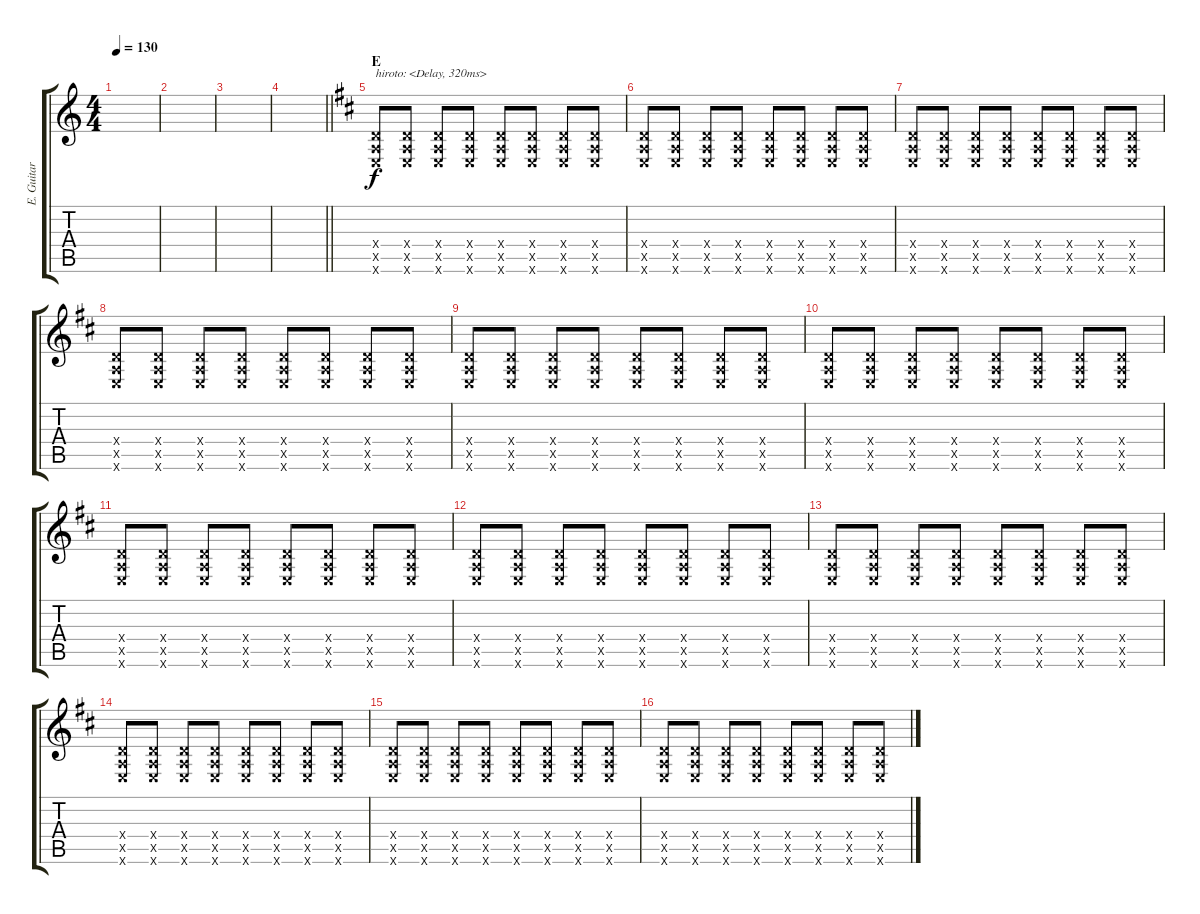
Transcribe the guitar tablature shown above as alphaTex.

\track ("E. Guitar III" "E. Guitar ") {instrument electricguitarclean}
\staff {score tabs}
\tuning (E4 B3 G3 D3 A2 E2) {hide}
\ts (4 4)
\tempo 130
\clef g2
\ks c
|
|
|
\barLineRight lightlight
|
\section ("" "E")
\ks d
(0.4{x} 0.5{x} 0.6{x}).8{txt "hiroto: <Delay, 320ms>" volume 8} (0.4{x} 0.5{x} 0.6{x}).8 (0.4{x} 0.5{x} 0.6{x}).8 (0.4{x} 0.5{x} 0.6{x}).8 (0.4{x} 0.5{x} 0.6{x}).8 (0.4{x} 0.5{x} 0.6{x}).8 (0.4{x} 0.5{x} 0.6{x}).8 (0.4{x} 0.5{x} 0.6{x}).8 |
(0.4{x} 0.5{x} 0.6{x}).8 (0.4{x} 0.5{x} 0.6{x}).8 (0.4{x} 0.5{x} 0.6{x}).8 (0.4{x} 0.5{x} 0.6{x}).8 (0.4{x} 0.5{x} 0.6{x}).8 (0.4{x} 0.5{x} 0.6{x}).8 (0.4{x} 0.5{x} 0.6{x}).8 (0.4{x} 0.5{x} 0.6{x}).8 |
(0.4{x} 0.5{x} 0.6{x}).8 (0.4{x} 0.5{x} 0.6{x}).8 (0.4{x} 0.5{x} 0.6{x}).8 (0.4{x} 0.5{x} 0.6{x}).8 (0.4{x} 0.5{x} 0.6{x}).8 (0.4{x} 0.5{x} 0.6{x}).8 (0.4{x} 0.5{x} 0.6{x}).8 (0.4{x} 0.5{x} 0.6{x}).8 |
(0.4{x} 0.5{x} 0.6{x}).8 (0.4{x} 0.5{x} 0.6{x}).8 (0.4{x} 0.5{x} 0.6{x}).8 (0.4{x} 0.5{x} 0.6{x}).8 (0.4{x} 0.5{x} 0.6{x}).8 (0.4{x} 0.5{x} 0.6{x}).8 (0.4{x} 0.5{x} 0.6{x}).8 (0.4{x} 0.5{x} 0.6{x}).8 |
(0.4{x} 0.5{x} 0.6{x}).8 (0.4{x} 0.5{x} 0.6{x}).8 (0.4{x} 0.5{x} 0.6{x}).8 (0.4{x} 0.5{x} 0.6{x}).8 (0.4{x} 0.5{x} 0.6{x}).8 (0.4{x} 0.5{x} 0.6{x}).8 (0.4{x} 0.5{x} 0.6{x}).8 (0.4{x} 0.5{x} 0.6{x}).8 |
(0.4{x} 0.5{x} 0.6{x}).8 (0.4{x} 0.5{x} 0.6{x}).8 (0.4{x} 0.5{x} 0.6{x}).8 (0.4{x} 0.5{x} 0.6{x}).8 (0.4{x} 0.5{x} 0.6{x}).8 (0.4{x} 0.5{x} 0.6{x}).8 (0.4{x} 0.5{x} 0.6{x}).8 (0.4{x} 0.5{x} 0.6{x}).8 |
(0.4{x} 0.5{x} 0.6{x}).8 (0.4{x} 0.5{x} 0.6{x}).8 (0.4{x} 0.5{x} 0.6{x}).8 (0.4{x} 0.5{x} 0.6{x}).8 (0.4{x} 0.5{x} 0.6{x}).8 (0.4{x} 0.5{x} 0.6{x}).8 (0.4{x} 0.5{x} 0.6{x}).8 (0.4{x} 0.5{x} 0.6{x}).8 |
(0.4{x} 0.5{x} 0.6{x}).8 (0.4{x} 0.5{x} 0.6{x}).8 (0.4{x} 0.5{x} 0.6{x}).8 (0.4{x} 0.5{x} 0.6{x}).8 (0.4{x} 0.5{x} 0.6{x}).8 (0.4{x} 0.5{x} 0.6{x}).8 (0.4{x} 0.5{x} 0.6{x}).8 (0.4{x} 0.5{x} 0.6{x}).8 |
(0.4{x} 0.5{x} 0.6{x}).8 (0.4{x} 0.5{x} 0.6{x}).8 (0.4{x} 0.5{x} 0.6{x}).8 (0.4{x} 0.5{x} 0.6{x}).8 (0.4{x} 0.5{x} 0.6{x}).8 (0.4{x} 0.5{x} 0.6{x}).8 (0.4{x} 0.5{x} 0.6{x}).8 (0.4{x} 0.5{x} 0.6{x}).8 |
(0.4{x} 0.5{x} 0.6{x}).8 (0.4{x} 0.5{x} 0.6{x}).8 (0.4{x} 0.5{x} 0.6{x}).8 (0.4{x} 0.5{x} 0.6{x}).8 (0.4{x} 0.5{x} 0.6{x}).8 (0.4{x} 0.5{x} 0.6{x}).8 (0.4{x} 0.5{x} 0.6{x}).8 (0.4{x} 0.5{x} 0.6{x}).8 |
(0.4{x} 0.5{x} 0.6{x}).8 (0.4{x} 0.5{x} 0.6{x}).8 (0.4{x} 0.5{x} 0.6{x}).8 (0.4{x} 0.5{x} 0.6{x}).8 (0.4{x} 0.5{x} 0.6{x}).8 (0.4{x} 0.5{x} 0.6{x}).8 (0.4{x} 0.5{x} 0.6{x}).8 (0.4{x} 0.5{x} 0.6{x}).8 |
(0.4{x} 0.5{x} 0.6{x}).8 (0.4{x} 0.5{x} 0.6{x}).8 (0.4{x} 0.5{x} 0.6{x}).8 (0.4{x} 0.5{x} 0.6{x}).8 (0.4{x} 0.5{x} 0.6{x}).8 (0.4{x} 0.5{x} 0.6{x}).8 (0.4{x} 0.5{x} 0.6{x}).8 (0.4{x} 0.5{x} 0.6{x}).8
